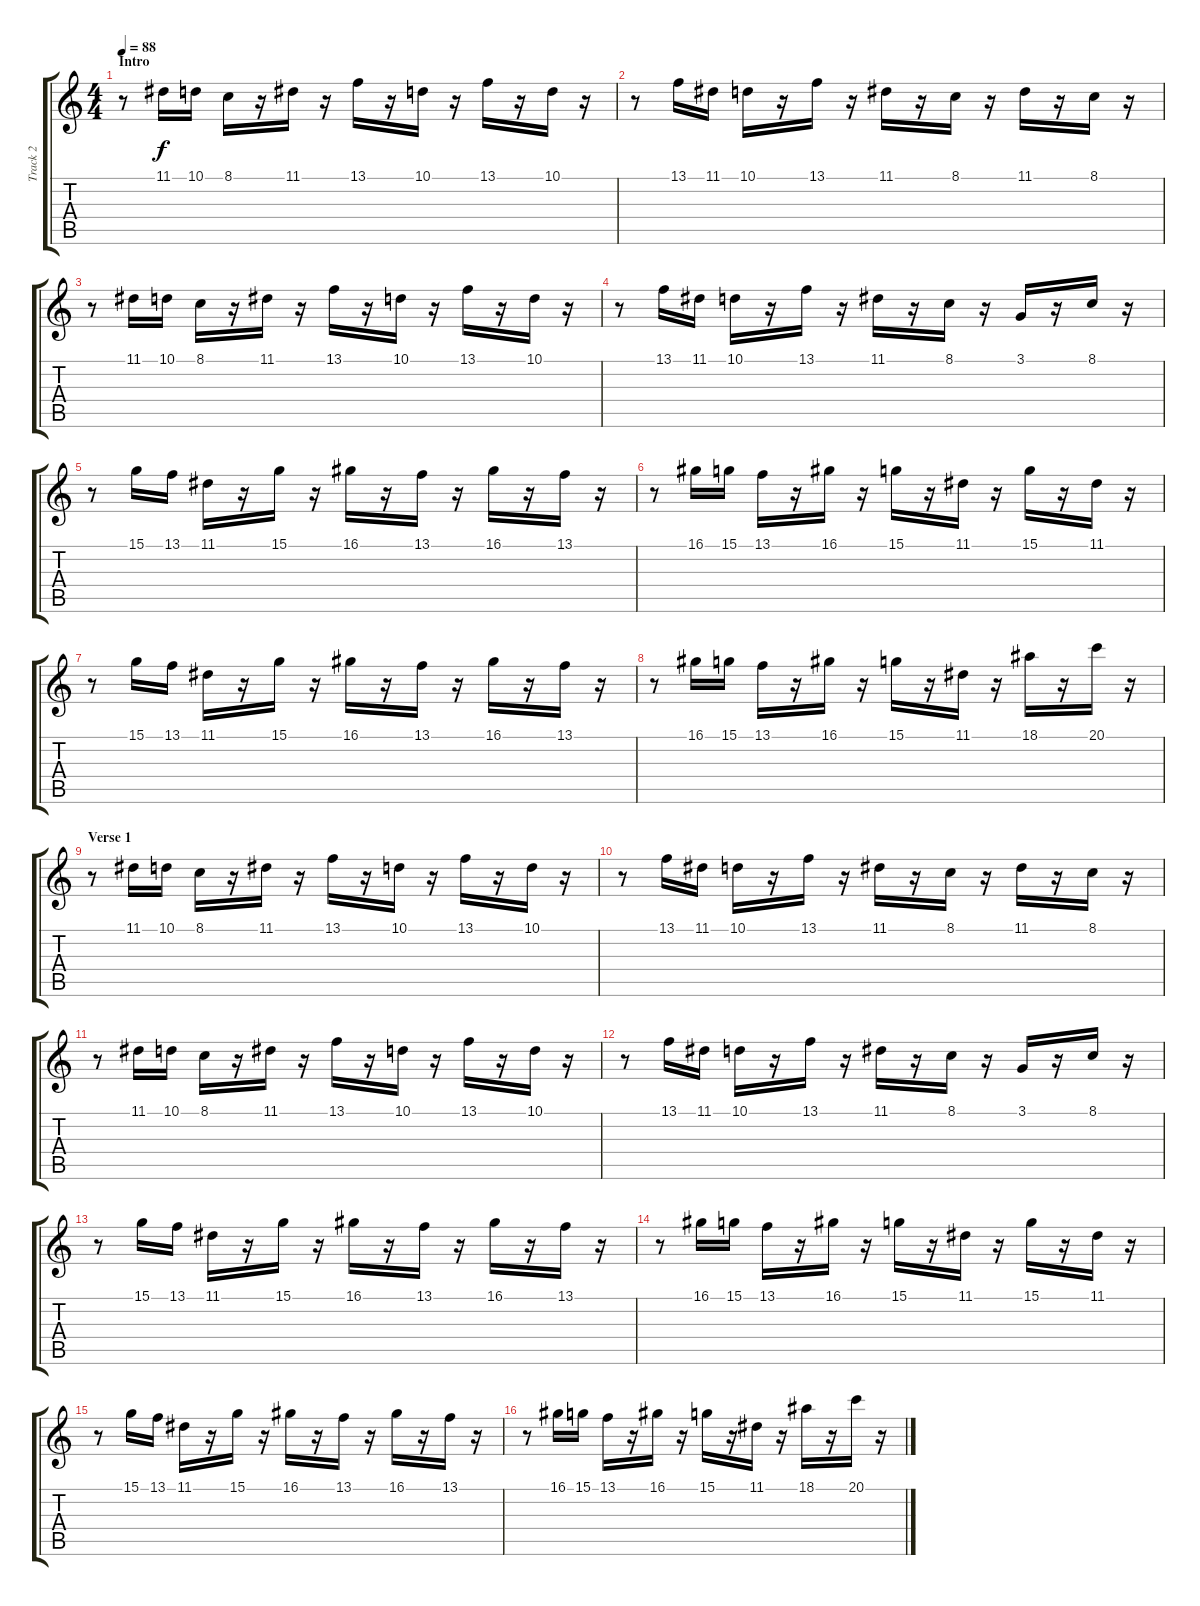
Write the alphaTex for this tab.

\track ("Track 2" "Track 2") {instrument stringensemble1}
\staff {score tabs}
\tuning (E4 B3 G3 D3 A2 E2) {hide}
\ts (4 4)
\section ("" "Intro")
\tempo 88
\clef g2
\ks c
r.8{dy f instrument stringensemble1} 11.1.16 10.1.16 8.1.16 r.16 11.1.16 r.16 13.1.16 r.16 10.1.16 r.16 13.1.16 r.16 10.1.16 r.16 |
r.8 13.1.16 11.1.16 10.1.16 r.16 13.1.16 r.16 11.1.16 r.16 8.1.16 r.16 11.1.16 r.16 8.1.16 r.16 |
r.8 11.1.16 10.1.16 8.1.16 r.16 11.1.16 r.16 13.1.16 r.16 10.1.16 r.16 13.1.16 r.16 10.1.16 r.16 |
r.8 13.1.16 11.1.16 10.1.16 r.16 13.1.16 r.16 11.1.16 r.16 8.1.16 r.16 3.1.16 r.16 8.1.16 r.16 |
r.8 15.1.16 13.1.16 11.1.16 r.16 15.1.16 r.16 16.1.16 r.16 13.1.16 r.16 16.1.16 r.16 13.1.16 r.16 |
r.8 16.1.16 15.1.16 13.1.16 r.16 16.1.16 r.16 15.1.16 r.16 11.1.16 r.16 15.1.16 r.16 11.1.16 r.16 |
r.8 15.1.16 13.1.16 11.1.16 r.16 15.1.16 r.16 16.1.16 r.16 13.1.16 r.16 16.1.16 r.16 13.1.16 r.16 |
r.8 16.1.16 15.1.16 13.1.16 r.16 16.1.16 r.16 15.1.16 r.16 11.1.16 r.16 18.1.16 r.16 20.1.16 r.16 |
\section ("" "Verse 1")
r.8 11.1.16 10.1.16 8.1.16 r.16 11.1.16 r.16 13.1.16 r.16 10.1.16 r.16 13.1.16 r.16 10.1.16 r.16 |
r.8 13.1.16 11.1.16 10.1.16 r.16 13.1.16 r.16 11.1.16 r.16 8.1.16 r.16 11.1.16 r.16 8.1.16 r.16 |
r.8 11.1.16 10.1.16 8.1.16 r.16 11.1.16 r.16 13.1.16 r.16 10.1.16 r.16 13.1.16 r.16 10.1.16 r.16 |
r.8 13.1.16 11.1.16 10.1.16 r.16 13.1.16 r.16 11.1.16 r.16 8.1.16 r.16 3.1.16 r.16 8.1.16 r.16 |
r.8 15.1.16 13.1.16 11.1.16 r.16 15.1.16 r.16 16.1.16 r.16 13.1.16 r.16 16.1.16 r.16 13.1.16 r.16 |
r.8 16.1.16 15.1.16 13.1.16 r.16 16.1.16 r.16 15.1.16 r.16 11.1.16 r.16 15.1.16 r.16 11.1.16 r.16 |
r.8 15.1.16 13.1.16 11.1.16 r.16 15.1.16 r.16 16.1.16 r.16 13.1.16 r.16 16.1.16 r.16 13.1.16 r.16 |
r.8 16.1.16 15.1.16 13.1.16 r.16 16.1.16 r.16 15.1.16 r.16 11.1.16 r.16 18.1.16 r.16 20.1.16 r.16
